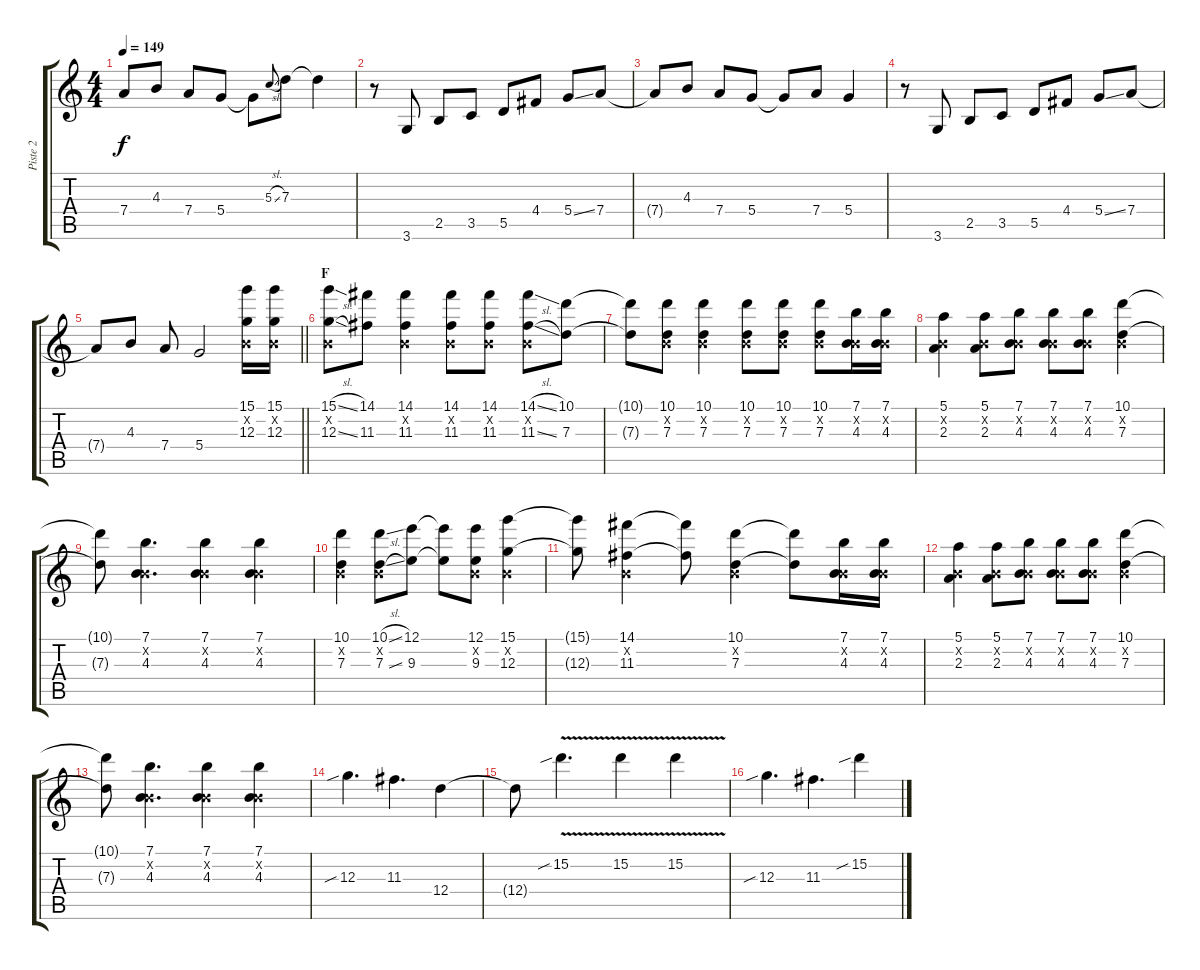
\track ("Piste 2" "Piste 2") {instrument overdrivenguitar}
\staff {score tabs}
\tuning (E4 B3 G3 D3 A2 E2) {hide}
\ts (4 4)
\tempo 149
\clef g2
\ks c
7.4{t}.8{dy f} 4.3.8 7.4.8 5.4.8 5.4{t}.8 5.3{sl}.8{gr onbeat} 7.3.8 7.3{t}.4 |
r.8 3.6.8 2.5.8 3.5.8 5.5.8 4.4.8 5.4{ss}.8 7.4.8 |
7.4{t}.8 4.3.8 7.4.8 5.4.8 5.4{t}.8 7.4.8 5.4.4 |
r.8 3.6.8 2.5.8 3.5.8 5.5.8 4.4.8 5.4{ss}.8 7.4.8 |
\barLineRight lightlight
7.4{t}.8 4.3.8 7.4.8 5.4.2 (15.1 0.2{x} 12.3).16 (15.1 0.2{x} 12.3).16 |
\section ("" "F")
(15.1{sl} 0.2{x} 12.3{sl}).8 (14.1 11.3).8 (14.1 0.2{x} 11.3).4 (14.1 0.2{x} 11.3).8 (14.1 0.2{x} 11.3).8 (14.1{sl} 0.2{x} 11.3{sl}).8 (10.1 7.3).8 |
(10.1{t} 7.3{t}).8 (10.1 0.2{x} 7.3).8 (10.1 0.2{x} 7.3).4 (10.1 0.2{x} 7.3).8 (10.1 0.2{x} 7.3).8 (10.1 0.2{x} 7.3).8 (7.1 0.2{x} 4.3).16 (7.1 0.2{x} 4.3).16 |
(5.1 0.2{x} 2.3).4 (5.1 0.2{x} 2.3).8 (7.1 0.2{x} 4.3).8 (7.1 0.2{x} 4.3).8 (7.1 0.2{x} 4.3).8 (10.1 0.2{x} 7.3).4 |
(10.1{t} 7.3{t}).8 (7.1 0.2{x} 4.3).4{d} (7.1 0.2{x} 4.3).4 (7.1 0.2{x} 4.3).4 |
(10.1 0.2{x} 7.3).4 (10.1{sl} 0.2{x} 7.3{sl}).8 (12.1 9.3).8 (12.1{t} 9.3{t}).8 (12.1 0.2{x} 9.3).8 (15.1 0.2{x} 12.3).4 |
(15.1{t} 12.3{t}).8 (14.1 0.2{x} 11.3).4 (14.1{t} 11.3{t}).8 (10.1 0.2{x} 7.3).4 (10.1{t} 7.3{t}).8 (7.1 0.2{x} 4.3).16 (7.1 0.2{x} 4.3).16 |
(5.1 0.2{x} 2.3).4 (5.1 0.2{x} 2.3).8 (7.1 0.2{x} 4.3).8 (7.1 0.2{x} 4.3).8 (7.1 0.2{x} 4.3).8 (10.1 0.2{x} 7.3).4 |
(10.1{t} 7.3{t}).8 (7.1 0.2{x} 4.3).4{d} (7.1 0.2{x} 4.3).4 (7.1 0.2{x} 4.3).4 |
12.3{sib}.4{d} 11.3.4{d} 12.4.4 |
12.4{t}.8 15.2{v sib}.4{d} 15.2{v}.4 15.2{v}.4 |
12.3{sib}.4{d} 11.3.4{d} 15.2{sib}.4
